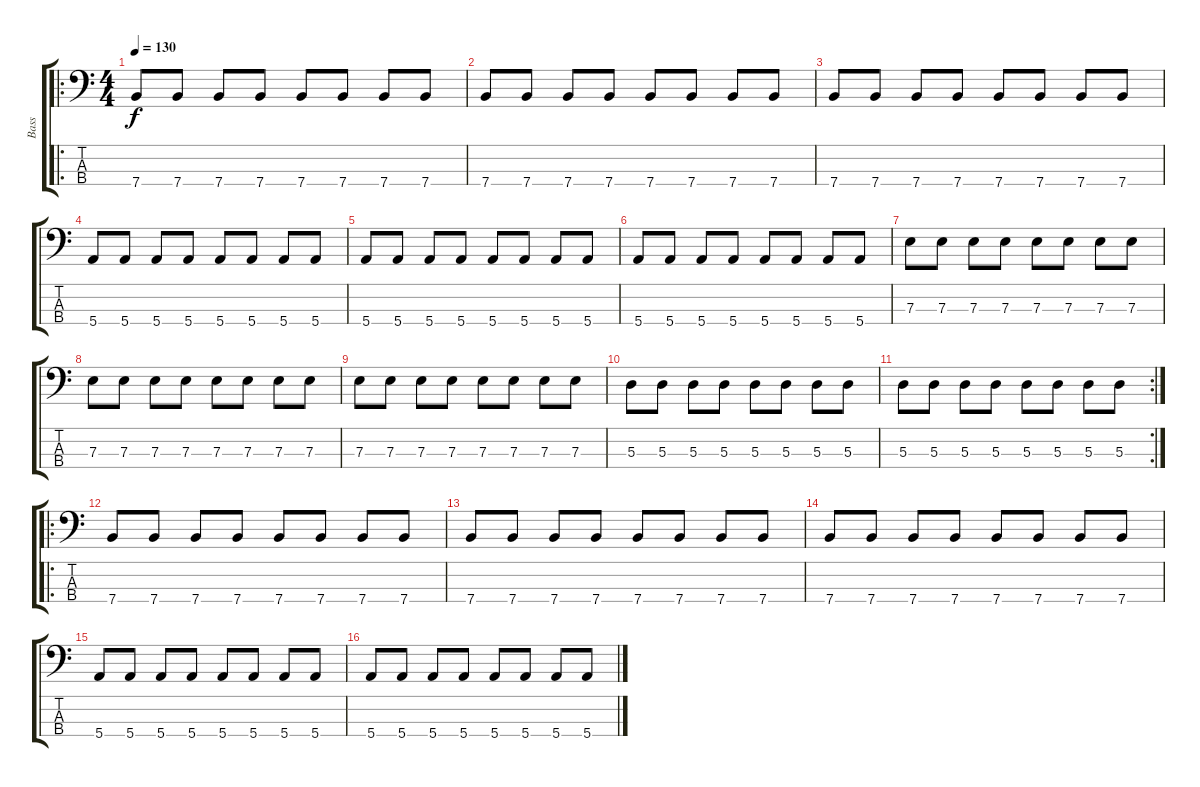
\track ("Bass" "Bass") {instrument electricbassfinger}
\staff {score tabs}
\tuning (G2 D2 A1 E1) {hide}
\ro
\ts (4 4)
\tempo 130
\clef f4
\ks c
7.4.8{dy f instrument electricbassfinger} 7.4.8 7.4.8 7.4.8 7.4.8 7.4.8 7.4.8 7.4.8 |
7.4.8 7.4.8 7.4.8 7.4.8 7.4.8 7.4.8 7.4.8 7.4.8 |
7.4.8 7.4.8 7.4.8 7.4.8 7.4.8 7.4.8 7.4.8 7.4.8 |
5.4.8 5.4.8 5.4.8 5.4.8 5.4.8 5.4.8 5.4.8 5.4.8 |
5.4.8 5.4.8 5.4.8 5.4.8 5.4.8 5.4.8 5.4.8 5.4.8 |
5.4.8 5.4.8 5.4.8 5.4.8 5.4.8 5.4.8 5.4.8 5.4.8 |
7.3.8 7.3.8 7.3.8 7.3.8 7.3.8 7.3.8 7.3.8 7.3.8 |
7.3.8 7.3.8 7.3.8 7.3.8 7.3.8 7.3.8 7.3.8 7.3.8 |
7.3.8 7.3.8 7.3.8 7.3.8 7.3.8 7.3.8 7.3.8 7.3.8 |
5.3.8 5.3.8 5.3.8 5.3.8 5.3.8 5.3.8 5.3.8 5.3.8 |
\rc 2
5.3.8 5.3.8 5.3.8 5.3.8 5.3.8 5.3.8 5.3.8 5.3.8 |
\ro
7.4.8 7.4.8 7.4.8 7.4.8 7.4.8 7.4.8 7.4.8 7.4.8 |
7.4.8 7.4.8 7.4.8 7.4.8 7.4.8 7.4.8 7.4.8 7.4.8 |
7.4.8 7.4.8 7.4.8 7.4.8 7.4.8 7.4.8 7.4.8 7.4.8 |
5.4.8 5.4.8 5.4.8 5.4.8 5.4.8 5.4.8 5.4.8 5.4.8 |
5.4.8 5.4.8 5.4.8 5.4.8 5.4.8 5.4.8 5.4.8 5.4.8
